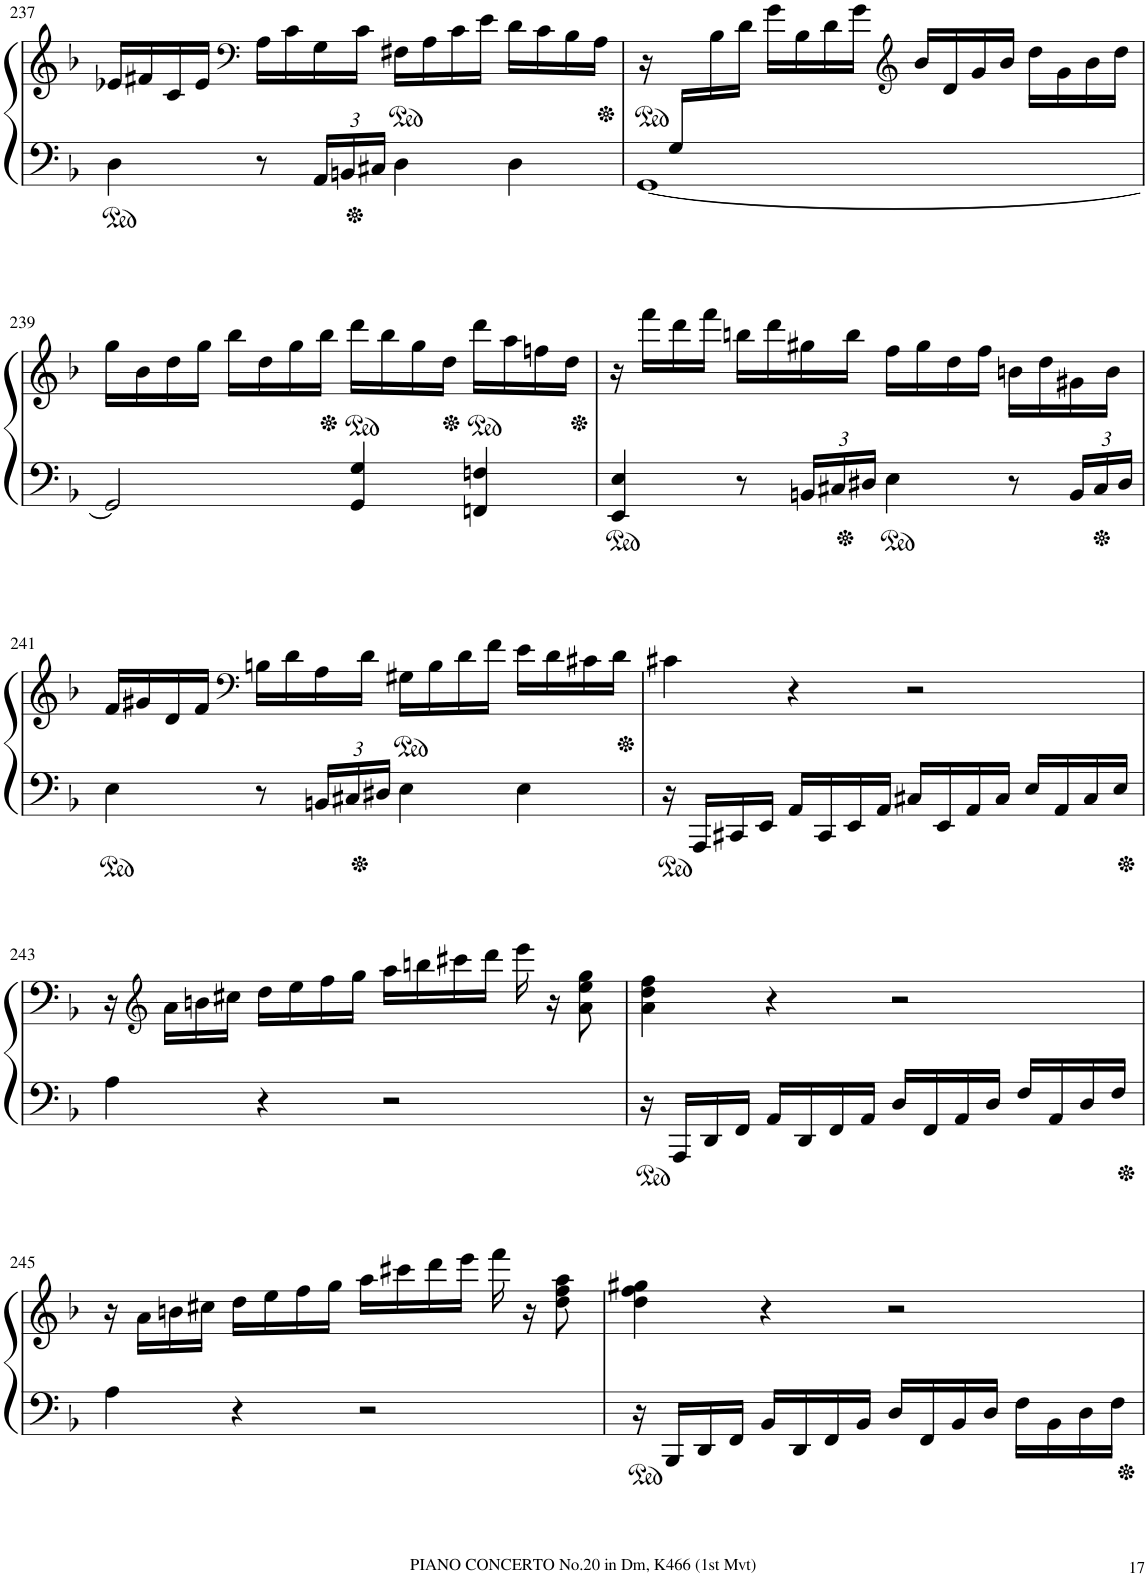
**kern	**kern
*part1	*part1
*staff2	*staff1
*I"ピアノ	*
!!LO:PB:g=z
*clefF4	*clefG2
*k[b-]	*k[b-]
*M4/4	*M4/4
*met(c)	*met(c)
*ped	*
=237	=237
4D\	16e-X/LL
.	16f#X/
.	16c/
.	16e-/JJ
*	*clefF4
8r	16A\LL
.	16c\
*Xbrackettup	*
24AA/LL	16G\
24BBn/	.
.	16c\JJ
*Xped	*
24C#X/JJ	.
*	*ped
4D\	16F#X\LL
.	16A\
.	16c\
.	16e-\JJ
4D\	16d\LL
.	16c\
.	16B-\
.	16A\JJ
=238	=238
*^	*
*	*	*ped
16ryy	[1GG	16r
16G/LL	.	16ryy
2..ryy	.	16B-\
.	.	16d\JJ
.	.	16g\LL
.	.	16B-\
.	.	16d\
.	.	16g\JJ
*	*	*clefG2
.	.	16b-/LL
.	.	16d/
.	.	16g/
.	.	16b-/JJ
.	.	16dd\LL
.	.	16g\
.	.	16b-\
.	.	16dd\JJ
*v	*v	*
!!LO:LB:g=z
=239	=239
2GG/]	16gg\LL
.	16b-\
.	16dd\
.	16gg\JJ
.	16bb-\LL
.	16dd\
.	16gg\
.	16bb-\JJ
*	*Xped
*	*ped
4GG/ 4G/	16ddd\LL
.	16bb-\
.	16gg\
.	16dd\JJ
*	*Xped
*	*ped
4FFn/ 4Fn/	16ddd\LL
.	16aa\
.	16ffn\
.	16dd\JJ
=240	=240
*	*Xped
4EE/ 4E/	16r
.	16fff\LL
.	16ddd\
.	16fff\JJ
8r	16bbn\LL
.	16ddd\
24BBn/LL	16gg#X\
24C#X/	.
.	16bb\JJ
*Xped	*
24D#X/JJ	.
*ped	*
4E\	16ff\LL
.	16gg#\
.	16dd\
.	16ff\JJ
8r	16bn\LL
.	16dd\
24BB/LL	16g#X\
24C#/	.
.	16b\JJ
24D#/JJ	.
!!LO:LB:g=z
=241	=241
4E\	16f/LL
.	16g#X/
.	16d/
.	16f/JJ
*	*clefF4
8r	16Bn\LL
.	16d\
24BBn/LL	16A\
24C#X/	.
.	16d\JJ
*Xped	*
24D#X/JJ	.
*	*ped
4E\	16G#X\LL
.	16B\
.	16d\
.	16f\JJ
4E\	16e\LL
.	16d\
.	16c#X\
.	16d\JJ
=242	=242
*	*Xped
16r	4c#X\
16AAA/LL	.
16CC#X/	.
16EE/JJ	.
16AA/LL	4r
16CC#/	.
16EE/	.
16AA/JJ	.
16C#X/LL	2r
16EE/	.
16AA/	.
16C#/JJ	.
16E/LL	.
16AA/	.
16C#/	.
16E/JJ	.
!!LO:LB:g=z
=243	=243
4A\	16r
*	*clefG2
.	16a\LL
.	16bn\
.	16cc#X\JJ
4r	16dd\LL
.	16ee\
.	16ff\
.	16gg\JJ
2r	16aa\LL
.	16bbn\
.	16ccc#X\
.	16ddd\JJ
.	16eee\
.	16r
.	8a\ 8ee\ 8gg\
=244	=244
16r	4a\ 4dd\ 4ff\
16AAA/LL	.
16DD/	.
16FF/JJ	.
16AA/LL	4r
16DD/	.
16FF/	.
16AA/JJ	.
16D/LL	2r
16FF/	.
16AA/	.
16D/JJ	.
16F/LL	.
16AA/	.
16D/	.
16F/JJ	.
!!LO:LB:g=z
=245	=245
4A\	16r
.	16a\LL
.	16bn\
.	16cc#X\JJ
4r	16dd\LL
.	16ee\
.	16ff\
.	16gg\JJ
2r	16aa\LL
.	16ccc#X\
.	16ddd\
.	16eee\JJ
.	16fff\
.	16r
.	8dd\ 8ff\ 8aa\
=246	=246
16r	4dd\ 4ff\ 4gg#X\
16BBB-/LL	.
16DD/	.
16FF/JJ	.
16BB-/LL	4r
16DD/	.
16FF/	.
16BB-/JJ	.
16D/LL	2r
16FF/	.
16BB-/	.
16D/JJ	.
16F\LL	.
16BB-\	.
16D\	.
16F\JJ	.
=	=
*-	*-
